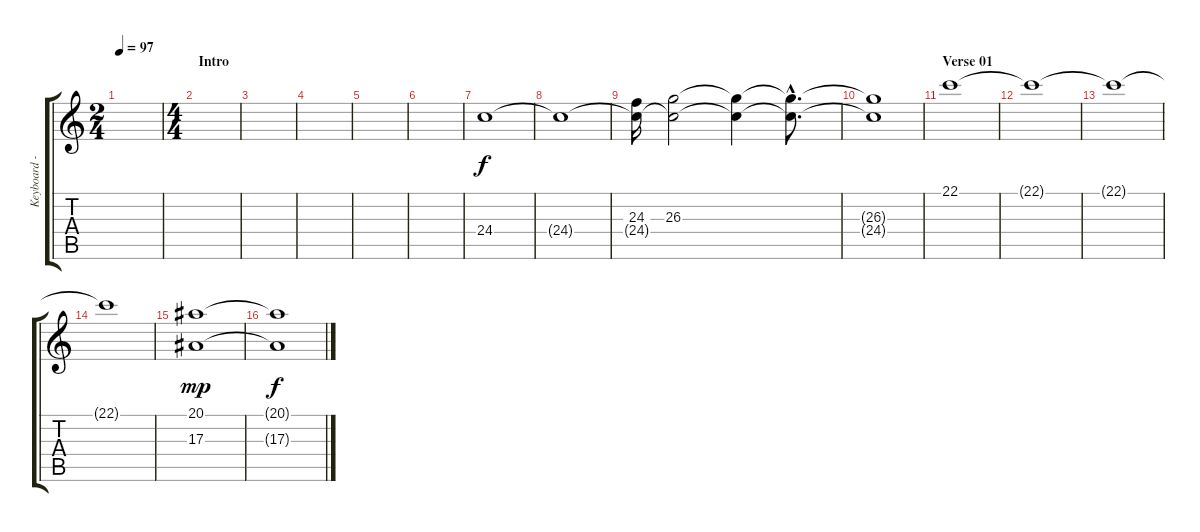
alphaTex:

\track ("Keyboard - Shmotz" "Keyboard -") {instrument stringensemble1}
\staff {score tabs}
\tuning (D4 A3 F3 C3 G2 C2) {hide}
\ts (2 4)
\tempo 97
\clef g2
\ks c
|
\ts (4 4)
\section ("" "Intro")
|
|
|
|
|
24.4.1{volume 11} |
24.4{t}.1 |
(24.3 24.4{t}).16 (26.3 24.4{t}).2 (26.3{t} 24.4{t}).4 (26.3{hac t} 24.4{hac t}).8{d} |
(26.3{t} 24.4{t}).1 |
\section ("" "Verse 01")
22.1.1 |
22.1{t}.1 |
22.1{t}.1 |
22.1{t}.1 |
(20.1 17.3).1{dy mp} |
(20.1{t} 17.3{t}).1{dy f}
